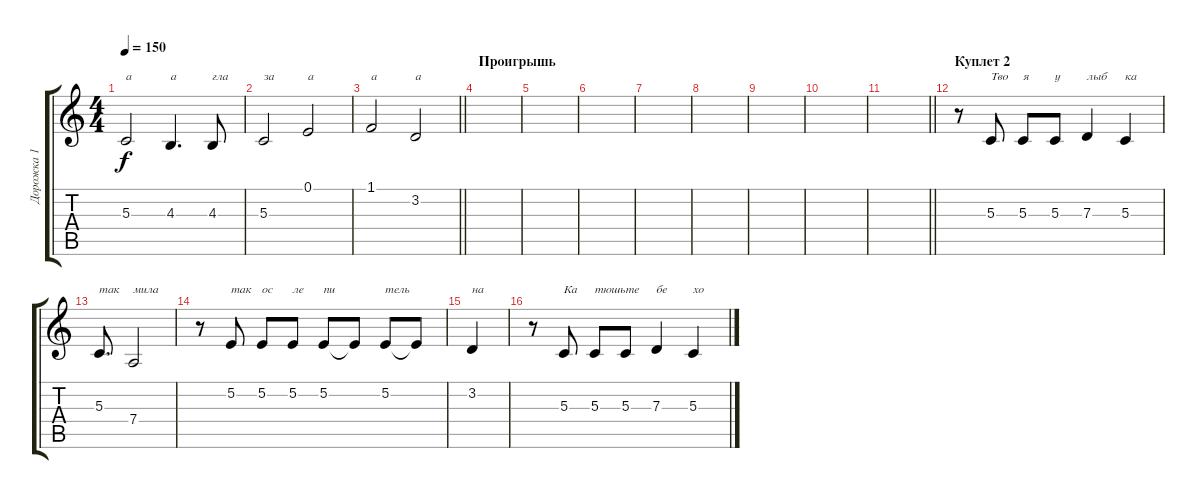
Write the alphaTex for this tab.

\track ("Дорожка 1" "Дорожка 1") {instrument lead2sawtooth}
\staff {score tabs}
\tuning (E4 B3 G3 D3 A2 E2) {hide}
\ts (4 4)
\tempo 150
\clef g2
\ks c
5.3.2{txt "а" dy f} 4.3.4{d txt "а"} 4.3.8{txt "гла"} |
5.3.2{txt "за"} 0.1.2{txt "а"} |
\barLineRight lightlight
1.1.2{txt "а"} 3.2.2{txt "а"} |
\section ("" "Проигрышь")
|
|
|
|
|
|
|
\barLineRight lightlight
|
\section ("" "Куплет 2")
r.8 5.3.8{txt "Тво"} 5.3.8{txt "я"} 5.3.8{txt "у"} 7.3.4{txt "лыб"} 5.3.4{txt "ка"} |
5.3.8{d txt "так"} 7.4.2{txt "мила"} |
r.8 5.2.8{txt "так"} 5.2.8{txt "ос"} 5.2.8{txt "ле"} 5.2.8{txt "пи"} 5.2{t}.8 5.2.8{txt "тель"} 5.2{t}.8 |
3.2.4{txt "на"} |
r.8 5.3.8{txt "Ка"} 5.3.8{txt "тюшь"} 5.3.8{txt "те"} 7.3.4{txt "бе"} 5.3.4{txt "хо"}
